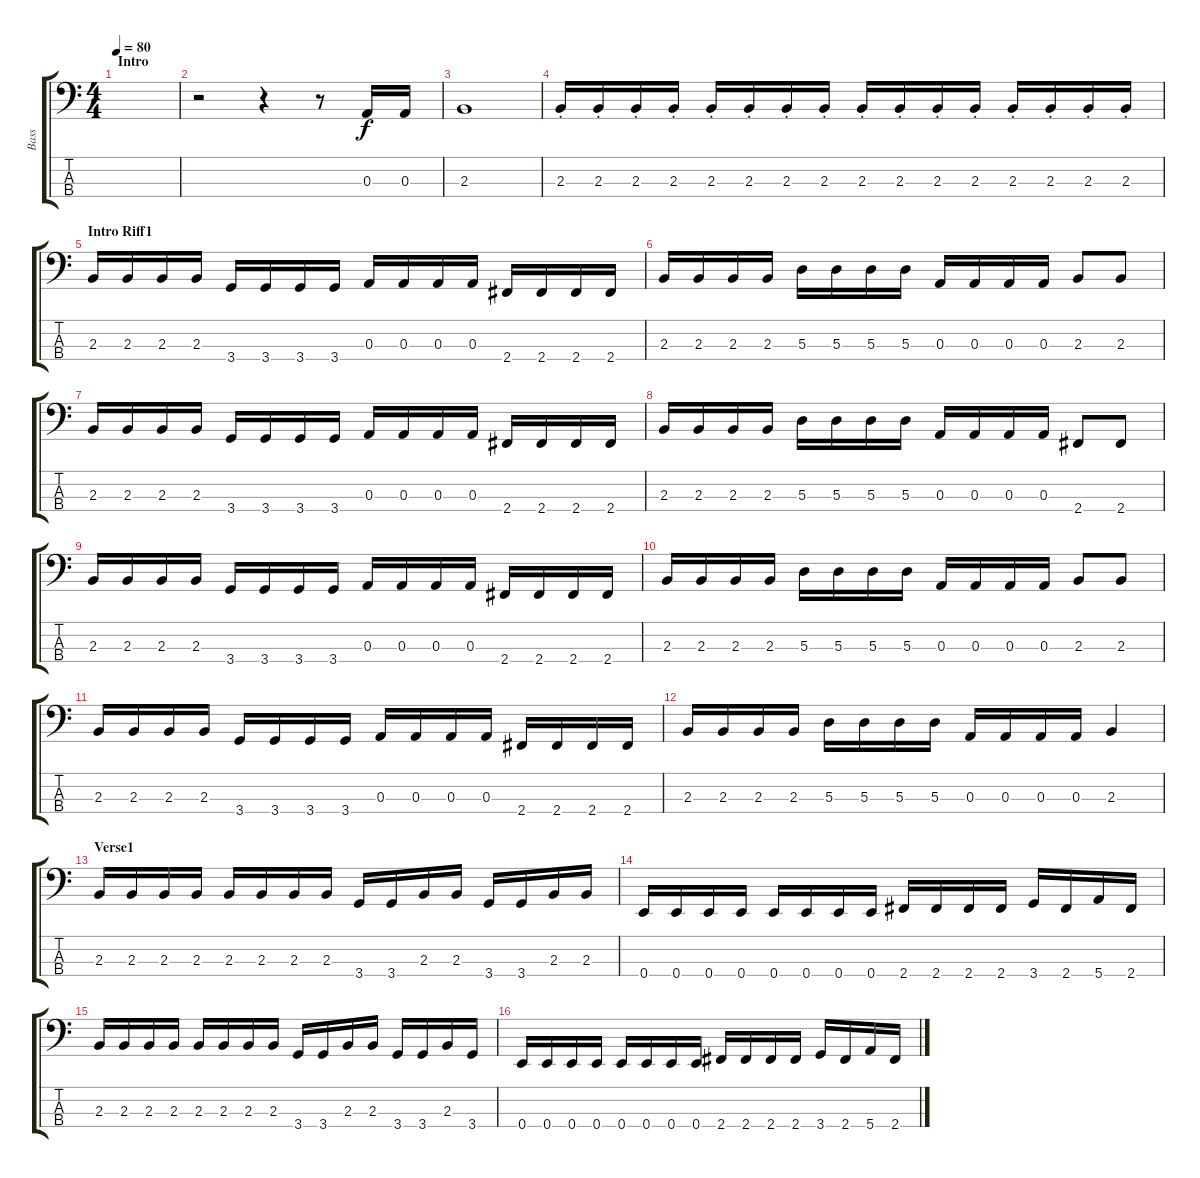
\track ("Bass" "Bass") {instrument electricbassfinger}
\staff {score tabs}
\tuning (G2 D2 A1 E1) {hide}
\ts (4 4)
\section ("" "Intro")
\tempo 80
\clef f4
\ks c
|
r.2 r.4 r.8 0.3.16 0.3.16 |
2.3.1 |
2.3{st}.16 2.3{st}.16 2.3{st}.16 2.3{st}.16 2.3{st}.16 2.3{st}.16 2.3{st}.16 2.3{st}.16 2.3{st}.16 2.3{st}.16 2.3{st}.16 2.3{st}.16 2.3{st}.16 2.3{st}.16 2.3{st}.16 2.3{st}.16 |
\section ("" "Intro Riff1")
2.3.16 2.3.16 2.3.16 2.3.16 3.4.16 3.4.16 3.4.16 3.4.16 0.3.16 0.3.16 0.3.16 0.3.16 2.4.16 2.4.16 2.4.16 2.4.16 |
2.3.16 2.3.16 2.3.16 2.3.16 5.3.16 5.3.16 5.3.16 5.3.16 0.3.16 0.3.16 0.3.16 0.3.16 2.3.8 2.3.8 |
2.3.16 2.3.16 2.3.16 2.3.16 3.4.16 3.4.16 3.4.16 3.4.16 0.3.16 0.3.16 0.3.16 0.3.16 2.4.16 2.4.16 2.4.16 2.4.16 |
2.3.16 2.3.16 2.3.16 2.3.16 5.3.16 5.3.16 5.3.16 5.3.16 0.3.16 0.3.16 0.3.16 0.3.16 2.4.8 2.4.8 |
2.3.16 2.3.16 2.3.16 2.3.16 3.4.16 3.4.16 3.4.16 3.4.16 0.3.16 0.3.16 0.3.16 0.3.16 2.4.16 2.4.16 2.4.16 2.4.16 |
2.3.16 2.3.16 2.3.16 2.3.16 5.3.16 5.3.16 5.3.16 5.3.16 0.3.16 0.3.16 0.3.16 0.3.16 2.3.8 2.3.8 |
2.3.16 2.3.16 2.3.16 2.3.16 3.4.16 3.4.16 3.4.16 3.4.16 0.3.16 0.3.16 0.3.16 0.3.16 2.4.16 2.4.16 2.4.16 2.4.16 |
2.3.16 2.3.16 2.3.16 2.3.16 5.3.16 5.3.16 5.3.16 5.3.16 0.3.16 0.3.16 0.3.16 0.3.16 2.3.4 |
\section ("" "Verse1")
2.3.16 2.3.16 2.3.16 2.3.16 2.3.16 2.3.16 2.3.16 2.3.16 3.4.16 3.4.16 2.3.16 2.3.16 3.4.16 3.4.16 2.3.16 2.3.16 |
0.4.16 0.4.16 0.4.16 0.4.16 0.4.16 0.4.16 0.4.16 0.4.16 2.4.16 2.4.16 2.4.16 2.4.16 3.4.16 2.4.16 5.4.16 2.4.16 |
2.3.16 2.3.16 2.3.16 2.3.16 2.3.16 2.3.16 2.3.16 2.3.16 3.4.16 3.4.16 2.3.16 2.3.16 3.4.16 3.4.16 2.3.16 3.4.16 |
0.4.16 0.4.16 0.4.16 0.4.16 0.4.16 0.4.16 0.4.16 0.4.16 2.4.16 2.4.16 2.4.16 2.4.16 3.4.16 2.4.16 5.4.16 2.4.16
